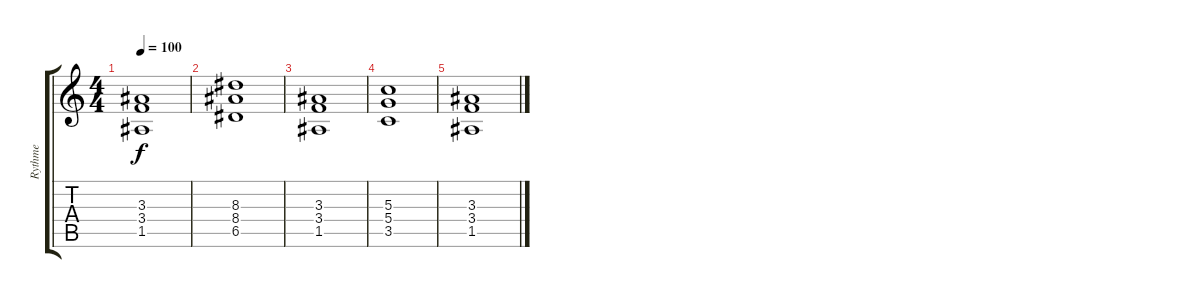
\track ("Rythme" "Rythme") {instrument distortionguitar}
\staff {score tabs}
\tuning (E4 B3 G3 D3 A2 E2) {hide}
\ts (4 4)
\tempo 100
\clef g2
\ks c
(3.3 3.4 1.5).1{dy f} |
(8.3 8.4 6.5).1 |
(3.3 3.4 1.5).1 |
(5.3 5.4 3.5).1 |
(3.3 3.4 1.5).1
